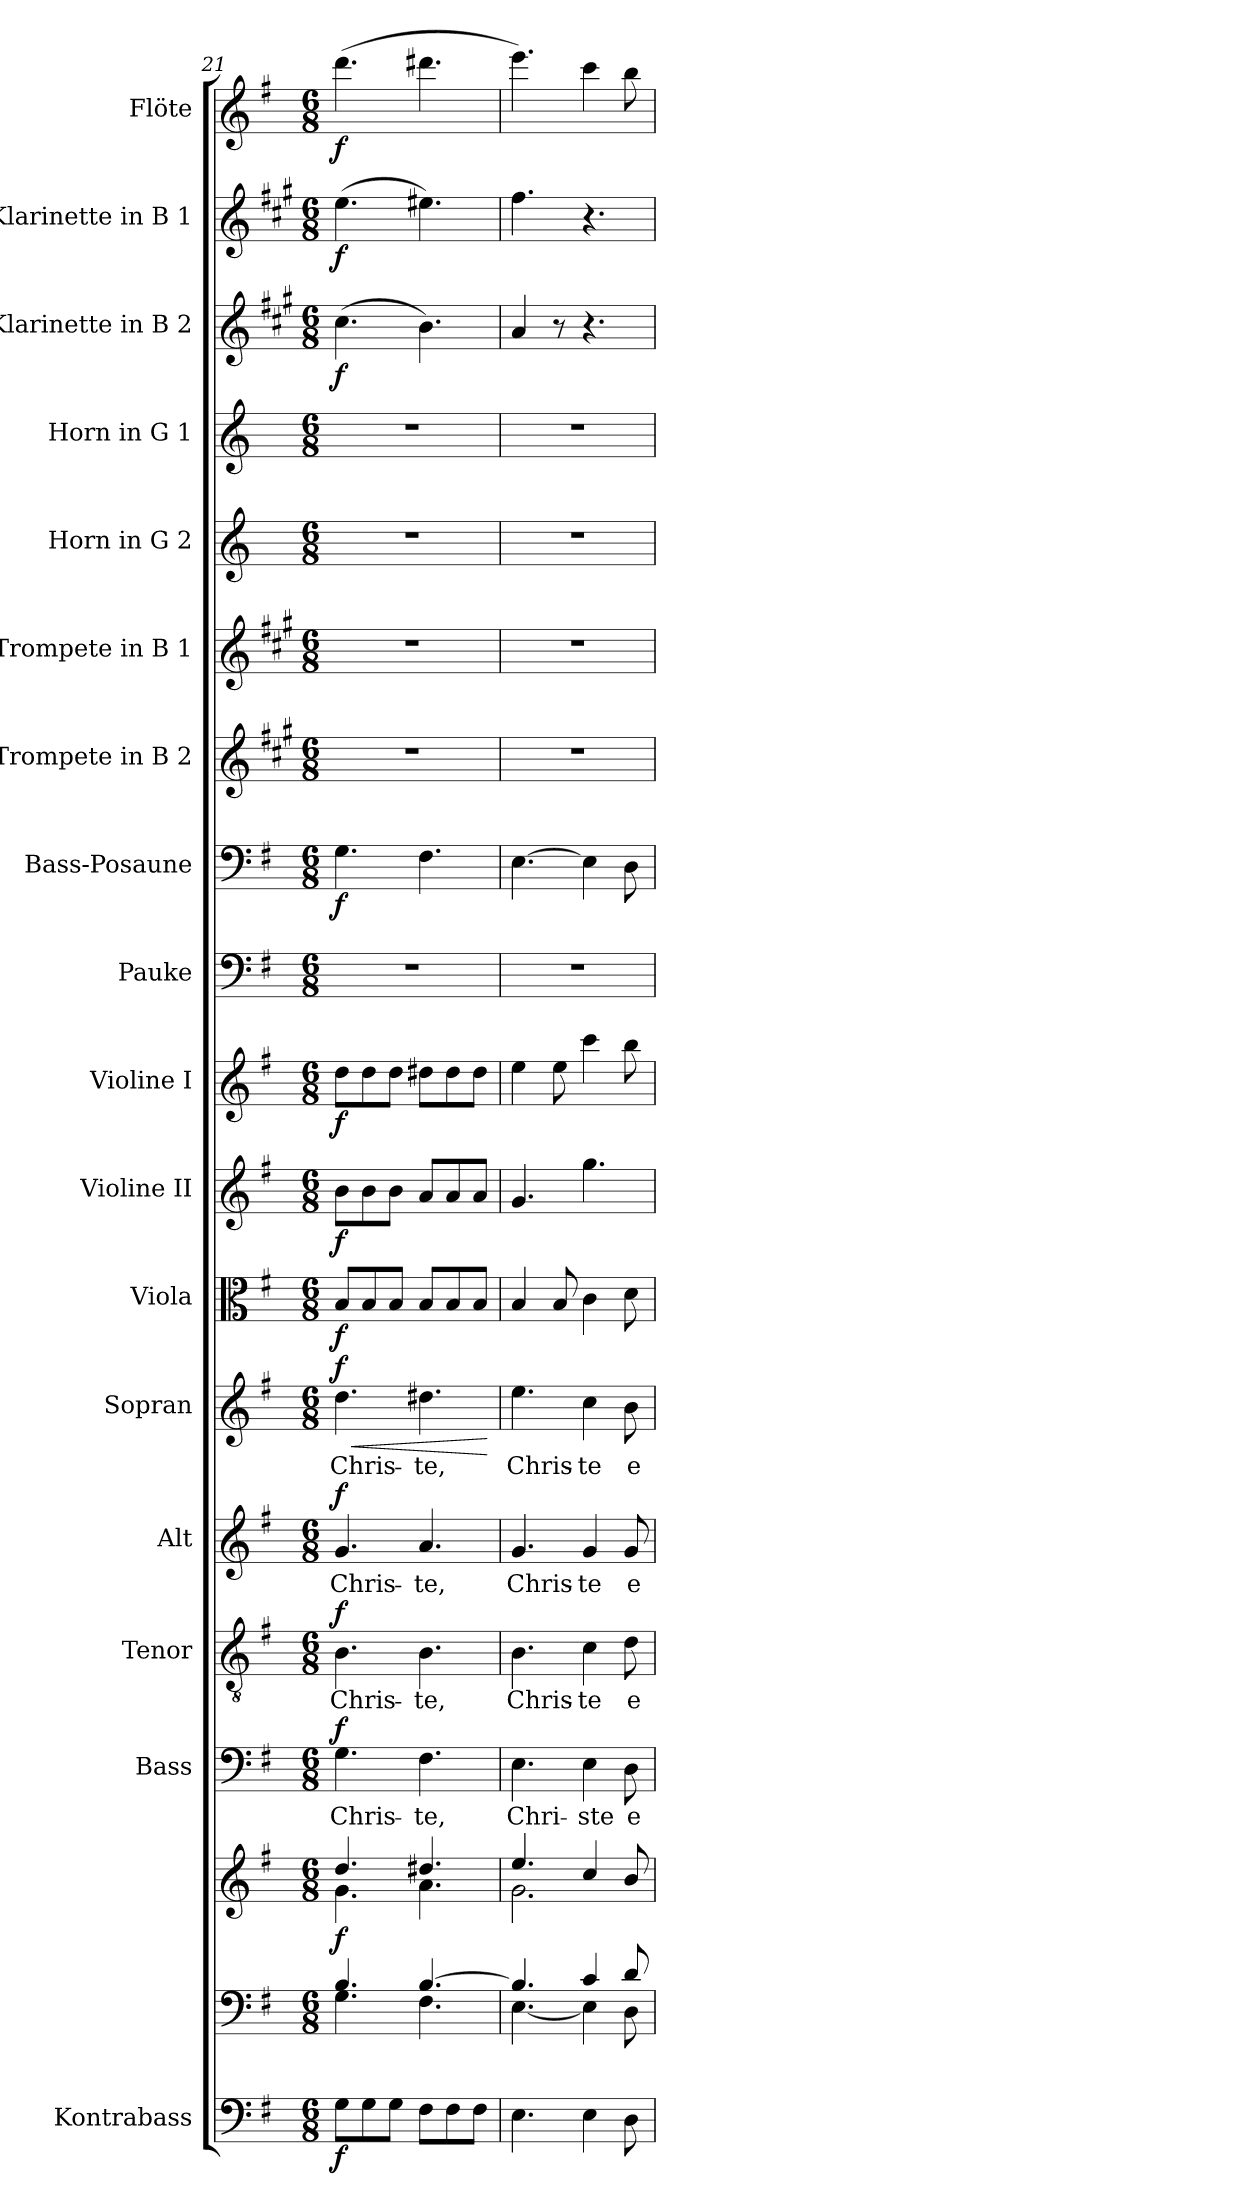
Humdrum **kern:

**kern	**dynam	**kern	**kern	**dynam	**kern	**text	**dynam	**kern	**text	**dynam	**kern	**text	**dynam	**kern	**text	**dynam	**kern	**dynam	**kern	**dynam	**kern	**dynam	**kern	**kern	**dynam	**kern	**kern	**kern	**kern	**kern	**dynam	**kern	**dynam	**kern	**dynam
*part18	*part18	*part17	*part17	*part17	*part16	*part16	*part16	*part15	*part15	*part15	*part14	*part14	*part14	*part13	*part13	*part13	*part12	*part12	*part11	*part11	*part10	*part10	*part9	*part8	*part8	*part7	*part6	*part5	*part4	*part3	*part3	*part2	*part2	*part1	*part1
*staff19	*staff19	*staff18	*staff17	*staff17/18	*staff16	*staff16	*staff16	*staff15	*staff15	*staff15	*staff14	*staff14	*staff14	*staff13	*staff13	*staff13	*staff12	*staff12	*staff11	*staff11	*staff10	*staff10	*staff9	*staff8	*staff8	*staff7	*staff6	*staff5	*staff4	*staff3	*staff3	*staff2	*staff2	*staff1	*staff1
*I"Kontrabass	*	*	*	*	*I"Bass	*	*	*I"Tenor	*	*	*I"Alt	*	*	*I"Sopran	*	*	*I"Viola	*	*I"Violine II	*	*I"Violine I	*	*I"Pauke	*I"Bass-Posaune	*	*I"Trompete in B 2	*I"Trompete in B 1	*I"Horn in G 2	*I"Horn in G 1	*I"Klarinette in B 2	*	*I"Klarinette in B 1	*	*I"Flöte	*
*I'Kb.	*	*	*	*	*I'B	*	*	*I'T	*	*	*I'A	*	*	*I'S	*	*	*I'Vla.	*	*I'Vl. II	*	*I'Vl. I	*	*I'Pk.	*I'B. Pos.	*	*	*	*I'Hrn. 2	*I'Hrn. 1	*	*	*	*	*I'Fl.	*
!!LO:PB:g=z
*clefF4	*	*clefF4	*clefG2	*	*clefF4	*	*	*clefGv2	*	*	*clefG2	*	*	*clefG2	*	*	*clefC3	*	*clefG2	*	*clefG2	*	*clefF4	*clefF4	*	*clefG2	*clefG2	*clefG2	*clefG2	*clefG2	*	*clefG2	*	*clefG2	*
*ITrd7c12	*	*	*	*	*	*	*	*	*	*	*	*	*	*	*	*	*	*	*	*	*	*	*	*	*	*ITrd1c2	*ITrd1c2	*ITrd3c5	*ITrd3c5	*ITrd1c2	*	*ITrd1c2	*	*	*
*k[f#]	*	*k[f#]	*k[f#]	*	*k[f#]	*	*	*k[f#]	*	*	*k[f#]	*	*	*k[f#]	*	*	*k[f#]	*	*k[f#]	*	*k[f#]	*	*k[f#]	*k[f#]	*	*k[f#]	*k[f#]	*k[f#]	*k[f#]	*k[f#]	*	*k[f#]	*	*k[f#]	*
*G:	*	*G:	*G:	*	*G:	*	*	*G:	*	*	*G:	*	*	*G:	*	*	*G:	*	*G:	*	*G:	*	*G:	*G:	*	*G:	*G:	*G:	*G:	*G:	*	*G:	*	*G:	*
*M6/8	*	*M6/8	*M6/8	*	*M6/8	*	*	*M6/8	*	*	*M6/8	*	*	*M6/8	*	*	*M6/8	*	*M6/8	*	*M6/8	*	*M6/8	*M6/8	*	*M6/8	*M6/8	*M6/8	*M6/8	*M6/8	*	*M6/8	*	*M6/8	*
=21	=21	=21	=21	=21	=21	=21	=21	=21	=21	=21	=21	=21	=21	=21	=21	=21	=21	=21	=21	=21	=21	=21	=21	=21	=21	=21	=21	=21	=21	=21	=21	=21	=21	=21	=21
*	*	*^	*^	*	*	*	*	*	*	*	*	*	*	*	*	*	*	*	*	*	*	*	*	*	*	*	*	*	*	*	*	*	*	*	*
!	!LO:DY:b	!	!	!	!	!LO:DY:b	!	!LO:LY:b	!LO:DY:a	!	!LO:LY:b	!LO:DY:a	!	!LO:LY:b	!LO:DY:a	!	!LO:LY:b	!LO:HP:b	!	!	!	!	!	!	!	!	!	!	!	!	!	!	!	!	!	!	!
!	!	!	!	!	!	!	!	!	!	!	!	!	!	!	!	!	!	!LO:DY:n=1:a	!	!LO:DY:b	!	!LO:DY:b	!	!LO:DY:b	!	!	!LO:DY:b	!	!	!	!	!	!LO:DY:b	!	!LO:DY:b	!	!LO:DY:b
8GG\L	f	4.B/	4.G\	4.dd/	4.g\	f	4.G\	Chris-	f	4.B\	Chris-	f	4.g/	Chris-	f	4.dd\	Chris-	< f	8B/L	f	8b\L	f	8dd\L	f	2.r	4.G\	f	2.r	2.r	2.r	2.r	(>4.b\	f	(>4.dd\	f	(>4.ddd\	f
8GG\	.	.	.	.	.	.	.	.	.	.	.	.	.	.	.	.	.	.	8B/	.	8b\	.	8dd\	.	.	.	.	.	.	.	.	.	.	.	.	.	.
8GG\J	.	.	.	.	.	.	.	.	.	.	.	.	.	.	.	.	.	.	8B/J	.	8b\J	.	8dd\J	.	.	.	.	.	.	.	.	.	.	.	.	.	.
!	!	!	!	!	!	!	!	!LO:LY:b	!	!	!LO:LY:b	!	!	!LO:LY:b	!	!	!LO:LY:b	!	!	!	!	!	!	!	!	!	!	!	!	!	!	!	!	!	!	!	!
8FF#\L	.	[>4.B/	4.F#\	4.dd#X/	4.a\	.	4.F#\	-te,	.	4.B\	-te,	.	4.a/	-te,	.	4.dd#X\	-te,	.	8B/L	.	8a/L	.	8dd#X\L	.	.	4.F#\	.	.	.	.	.	4.a\)	.	4.dd#X\)	.	4.ddd#X\	.
8FF#\	.	.	.	.	.	.	.	.	.	.	.	.	.	.	.	.	.	.	8B/	.	8a/	.	8dd#\	.	.	.	.	.	.	.	.	.	.	.	.	.	.
8FF#\J	.	.	.	.	.	.	.	.	.	.	.	.	.	.	.	.	.	.	8B/J	.	8a/J	.	8dd#\J	.	.	.	.	.	.	.	.	.	.	.	.	.	.
*	*	*v	*v	*	*	*	*	*	*	*	*	*	*	*	*	*	*	*	*	*	*	*	*	*	*	*	*	*	*	*	*	*	*	*	*	*	*
*	*	*	*v	*v	*	*	*	*	*	*	*	*	*	*	*	*	*	*	*	*	*	*	*	*	*	*	*	*	*	*	*	*	*	*	*	*
.	.	.	.	.	.	.	.	.	.	.	.	.	.	.	.	[	.	.	.	.	.	.	.	.	.	.	.	.	.	.	.	.	.	.	.
=22	=22	=22	=22	=22	=22	=22	=22	=22	=22	=22	=22	=22	=22	=22	=22	=22	=22	=22	=22	=22	=22	=22	=22	=22	=22	=22	=22	=22	=22	=22	=22	=22	=22	=22	=22
*	*	*^	*^	*	*	*	*	*	*	*	*	*	*	*	*	*	*	*	*	*	*	*	*	*	*	*	*	*	*	*	*	*	*	*	*
!	!	!	!	!	!	!	!	!LO:LY:b	!	!	!LO:LY:b	!	!	!LO:LY:b	!	!	!LO:LY:b	!	!	!	!	!	!	!	!	!	!	!	!	!	!	!	!	!	!	!	!
4.EE\	.	4.B/]	[<4.E\	4.ee/	2.g\	.	4.E\	Chri-	.	4.B\	Chris-	.	4.g/	Chris-	.	4.ee\	Chris-	.	4B/	.	4.g/	.	4ee\	.	2.r	[4.E\	.	2.r	2.r	2.r	2.r	4g/	.	4.ee\	.	4.eee\)	.
.	.	.	.	.	.	.	.	.	.	.	.	.	.	.	.	.	.	.	8B/	.	.	.	8ee\	.	.	.	.	.	.	.	.	8r	.	.	.	.	.
!	!	!	!	!	!	!	!	!LO:LY:b	!	!	!LO:LY:b	!	!	!LO:LY:b	!	!	!LO:LY:b	!	!	!	!	!	!	!	!	!	!	!	!	!	!	!	!	!	!	!	!
4EE\	.	4c/	4E\]	4cc/	.	.	4E\	-ste	.	4c\	-te	.	4g/	-te	.	4cc\	-te	.	4c\	.	4.gg\	.	4ccc\	.	.	4E\]	.	.	.	.	.	4.r	.	4.r	.	4ccc\	.
!	!	!	!	!	!	!	!	!LO:LY:b	!	!	!LO:LY:b	!	!	!LO:LY:b	!	!	!LO:LY:b	!	!	!	!	!	!	!	!	!	!	!	!	!	!	!	!	!	!	!	!
8DD\	.	8d/	8D\	8b/	.	.	8D\	e-	.	8d\	e-	.	8g/	e-	.	8b\	e-	.	8d\	.	.	.	8bb\	.	.	8D\	.	.	.	.	.	.	.	.	.	8bb\	.
*	*	*v	*v	*	*	*	*	*	*	*	*	*	*	*	*	*	*	*	*	*	*	*	*	*	*	*	*	*	*	*	*	*	*	*	*	*	*
*	*	*	*v	*v	*	*	*	*	*	*	*	*	*	*	*	*	*	*	*	*	*	*	*	*	*	*	*	*	*	*	*	*	*	*	*	*
=	=	=	=	=	=	=	=	=	=	=	=	=	=	=	=	=	=	=	=	=	=	=	=	=	=	=	=	=	=	=	=	=	=	=	=
*-	*-	*-	*-	*-	*-	*-	*-	*-	*-	*-	*-	*-	*-	*-	*-	*-	*-	*-	*-	*-	*-	*-	*-	*-	*-	*-	*-	*-	*-	*-	*-	*-	*-	*-	*-
